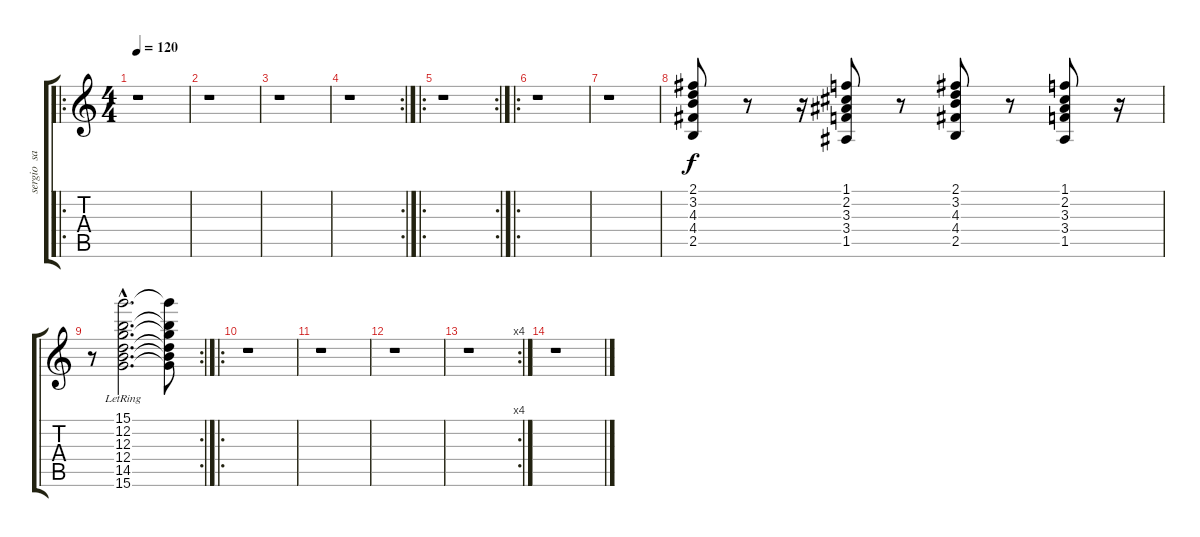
\track ("sergio  saturer" "sergio  sa") {instrument overdrivenguitar}
\staff {score tabs}
\tuning (E4 B3 G3 D3 A2 E2) {hide}
\ro
\ts (4 4)
\tempo 120
\clef g2
\ks c
r.1{dy f} |
r.1 |
r.1 |
\rc 2
r.1 |
\ro
\rc 2
r.1 |
\ro
r.1 |
r.1 |
(2.1 3.2 4.3 4.4 2.5).8 r.8 r.16 (1.1 2.2 3.3 3.4 1.5).8 r.8 (2.1 3.2 4.3 4.4 2.5).8 r.8 (1.1 2.2 3.3 3.4 1.5).8 r.16 |
\rc 2
r.8 (15.1{hac lr} 12.2{hac lr} 12.3{hac lr} 12.4{hac lr} 14.5{hac lr} 15.6{hac lr}).2{d} (15.1{t} 12.2{t} 12.3{t} 12.4{t} 14.5{t} 15.6{t}).8 |
\ro
r.1 |
r.1 |
r.1 |
\rc 4
r.1 |
r.1
